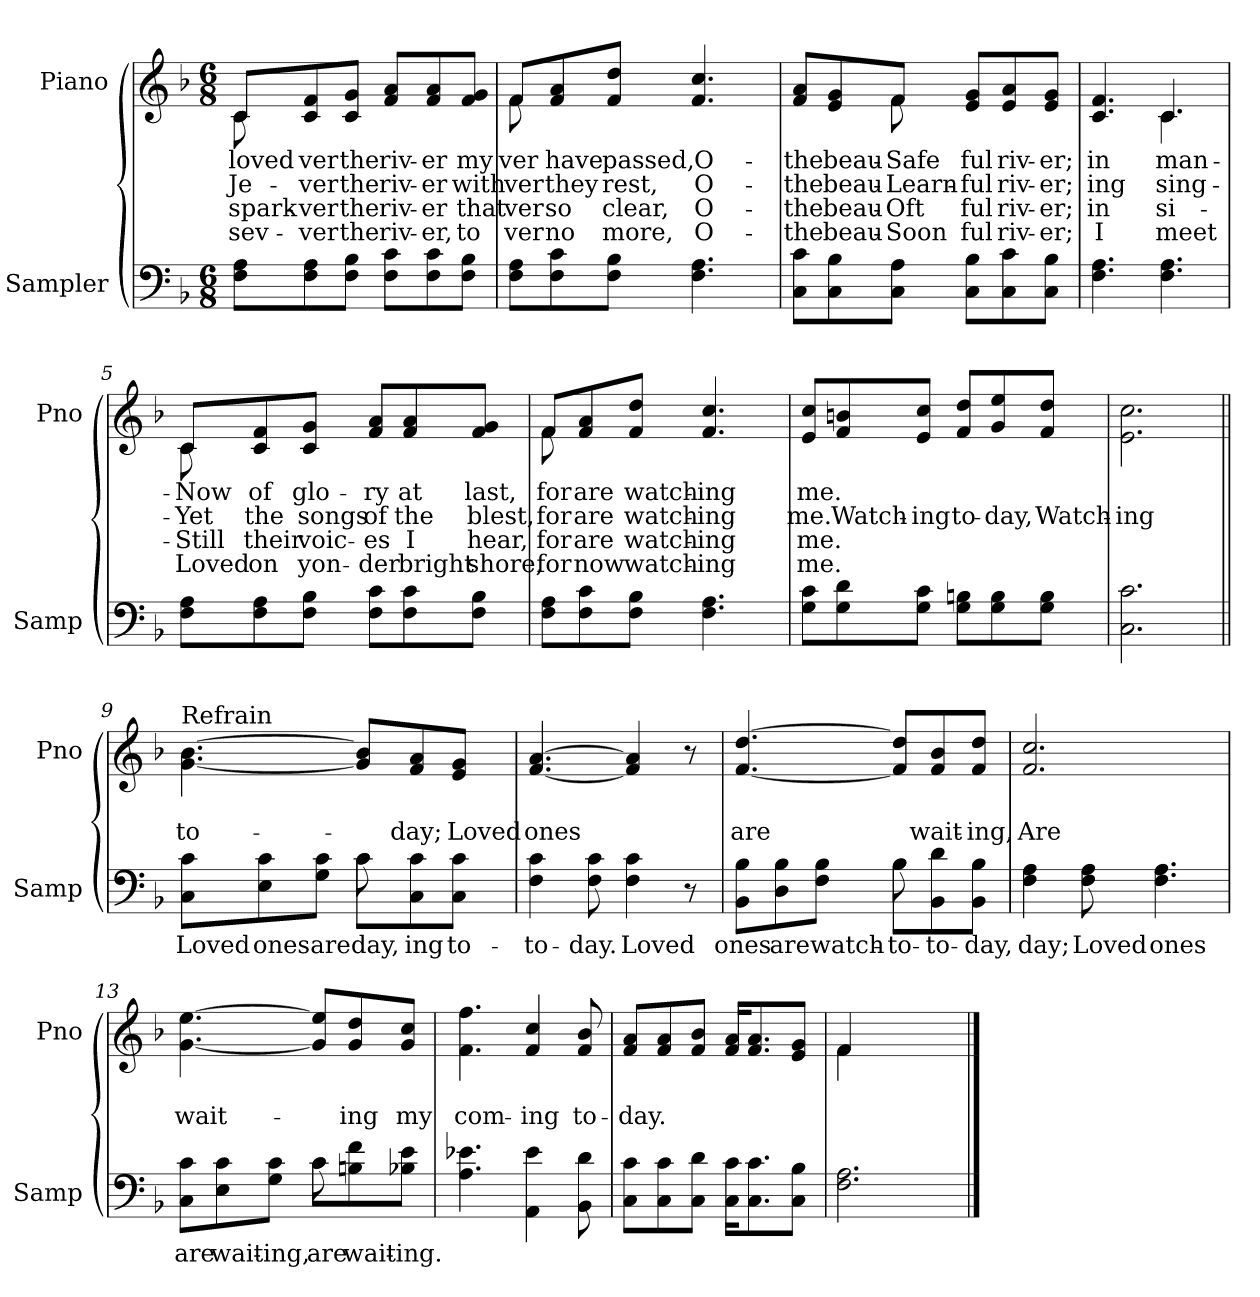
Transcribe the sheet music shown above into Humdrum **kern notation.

**kern	**text	**kern	**text	**text	**text	**text
*part2	*part2	*part1	*part1	*part1	*part1	*part1
*staff2	*staff2	*staff1	*staff1	*staff1	*staff1	*staff1
*I"Sampler	*	*I"Piano	*	*	*	*
*I'Samp	*	*I'Pno	*	*	*	*
*clefF4	*	*clefG2	*	*	*	*
*k[b-]	*	*k[b-]	*	*	*	*
*F:	*	*F:	*	*	*	*
*M6/8	*	*M6/8	*	*	*	*
=1	=1	=1	=1	=1	=1	=1
*	*	*^	*	*	*	*
8F\ 8A\L	.	8c/L	8c	loved	Je-	spark-	sev-
8F\ 8A\	.	8c/ 8f/	2ryy	-ver	-ver	-ver	-ver
8F\ 8B-\J	.	8c/ 8g/J	.	the	the	the	the
8F\ 8c\L	.	8f/ 8a/L	.	riv-	riv-	riv-	riv-
8F\ 8c\	.	8f/ 8a/	.	-er	-er	-er	-er,
8F\ 8B-\J	.	8f/ 8g/J	8ryy	my	with	that	to
=2	=2	=2	=2	=2	=2	=2	=2
8F\ 8A\L	.	8f/L	8f	-ver	-ver	-ver	-ver
8F\ 8c\	.	8f/ 8a/	2ryy	have	they	so	no
8F\ 8B-\J	.	8f/ 8dd/J	.	passed,	rest,	clear,	more,
4.F 4.A	.	4.f 4.cc	.	O-	O-	O-	O-
.	.	.	8ryy	.	.	.	.
=3	=3	=3	=3	=3	=3	=3	=3
8C\ 8c\L	.	8f/ 8a/L	4ryy	the	the	the	the
8C\ 8B-\	.	8e/ 8g/	.	beau-	beau-	beau-	beau-
8C\ 8A\J	.	8f/J	8f	Safe	Learn-	Oft	Soon
8C\ 8B-\L	.	8e/ 8g/L	4.ryy	-ful	-ful	-ful	-ful
8C\ 8c\	.	8e/ 8a/	.	riv-	riv-	riv-	riv-
8C\ 8B-\J	.	8e/ 8g/J	.	-er;	-er;	-er;	-er;
=4	=4	=4	=4	=4	=4	=4	=4
4.F 4.A	.	4.c 4.f	4.ryy	in	-ing	in	I
4.F 4.A	.	4.c/	4.c	man-	sing-	si-	meet
=5	=5	=5	=5	=5	=5	=5	=5
8F\ 8A\L	.	8c/L	8c	Now	Yet	Still	Loved
8F\ 8A\	.	8c/ 8f/	2ryy	of	the	their	on
8F\ 8B-\J	.	8c/ 8g/J	.	glo-	songs	voic-	yon-
8F\ 8c\L	.	8f/ 8a/L	.	-ry	of	-es	-der
8F\ 8c\	.	8f/ 8a/	.	at	the	I	bright
8F\ 8B-\J	.	8f/ 8g/J	8ryy	last,	blest,	hear,	shore,
=6	=6	=6	=6	=6	=6	=6	=6
8F\ 8A\L	.	8f/L	8f	for	for	for	for
8F\ 8c\	.	8f/ 8a/	2ryy	are	are	are	now
8F\ 8B-\J	.	8f/ 8dd/J	.	watch-	watch-	watch-	watch-
4.F 4.A	.	4.f 4.cc	.	-ing	-ing	-ing	-ing
.	.	.	8ryy	.	.	.	.
*	*	*v	*v	*	*	*	*
=7	=7	=7	=7	=7	=7	=7
8G\ 8c\L	.	8e/ 8cc/L	me.	me.	me.	me.
8G\ 8d\	.	8f/ 8bn/	.	Watch-	.	.
8G\ 8c\J	.	8e/ 8cc/J	.	-ing	.	.
8G\ 8Bn\L	.	8f/ 8dd/L	.	to-	.	.
8G\ 8B\	.	8g/ 8ee/	.	-day,	.	.
8G\ 8B\J	.	8f/ 8dd/J	.	Watch-	.	.
=8	=8	=8	=8	=8	=8	=8
2.C 2.c	.	2.e\ 2.cc\	.	-ing	.	.
=9||	=9||	=9||	=9||	=9||	=9||	=9||
*^	*	*	*	*	*	*
!	!	!	!LO:TX:t=Refrain	!	!	!	!
8C\ 8c\L	4.ryy	Loved	[4.g\ [4.b-\	.	to-	.	.
8E\ 8c\	.	ones	.	.	.	.	.
8G\ 8c\J	.	are	.	.	.	.	.
8c\L	8c	-day,	8g]/ 8b-]/L	.	.	.	.
8C\ 8c\	4ryy	-ing	8f/ 8a/	.	-day;	.	.
8C\ 8c\J	.	to-	8e/ 8g/J	.	Loved	.	.
*v	*v	*	*	*	*	*	*
=10	=10	=10	=10	=10	=10	=10
4F 4c	to-	[4.f [4.a	.	ones	.	.
8F 8c	-day.	.	.	.	.	.
4F 4c	Loved	4f] 4a]	.	.	.	.
8r	.	8r	.	.	.	.
=11	=11	=11	=11	=11	=11	=11
*^	*	*	*	*	*	*
8BB-\ 8B-\L	4.ryy	ones	[4.f [4.dd	.	are	.	.
8D\ 8B-\	.	are	.	.	.	.	.
8F\ 8B-\J	.	watch-	.	.	.	.	.
8B-\L	8B-	to-	8f]/ 8dd]/L	.	.	.	.
8BB-\ 8d\	4ryy	to-	8f/ 8b-/	.	wait-	.	.
8BB-\ 8B-\J	.	-day,	8f/ 8dd/J	.	-ing,	.	.
*v	*v	*	*	*	*	*	*
=12	=12	=12	=12	=12	=12	=12
4F 4A	-day;	2.f 2.cc	.	Are	.	.
8F 8A	Loved	.	.	.	.	.
4.F 4.A	ones	.	.	.	.	.
=13	=13	=13	=13	=13	=13	=13
*^	*	*	*	*	*	*
8C\ 8c\L	4.ryy	are	[4.g [4.ee	.	wait-	.	.
8E\ 8c\	.	wait-	.	.	.	.	.
8G\ 8c\J	.	-ing,	.	.	.	.	.
8c\L	8c	are	8g]/ 8ee]/L	.	.	.	.
8Bn\ 8f\	4ryy	wait-	8g/ 8dd/	.	-ing	.	.
8B-X\ 8e\J	.	-ing.	8g/ 8cc/J	.	my	.	.
*v	*v	*	*	*	*	*	*
=14	=14	=14	=14	=14	=14	=14
4.A 4.e-X	.	4.f 4.ff	.	com-	.	.
4AA 4e-	.	4f 4cc	.	-ing	.	.
8BB- 8d	.	8f 8b-	.	to-	.	.
=15	=15	=15	=15	=15	=15	=15
8C\ 8c\L	.	8f/ 8a/L	.	-day.	.	.
8C\ 8c\	.	8f/ 8a/	.	.	.	.
8C\ 8d\J	.	8f/ 8b-/J	.	.	.	.
16C\ 16c\KL	.	16f/ 16a/KL	.	.	.	.
8.C\ 8.c\	.	8.f/ 8.a/	.	.	.	.
8C\ 8B-\J	.	8e/ 8g/J	.	.	.	.
=16	=16	=16	=16	=16	=16	=16
*	*	*^	*	*	*	*
2.F 2.A	.	4f/	4f	.	.	.	.
.	.	2ryy	2ryy	.	.	.	.
*	*	*v	*v	*	*	*	*
==	==	==	==	==	==	==
*-	*-	*-	*-	*-	*-	*-
